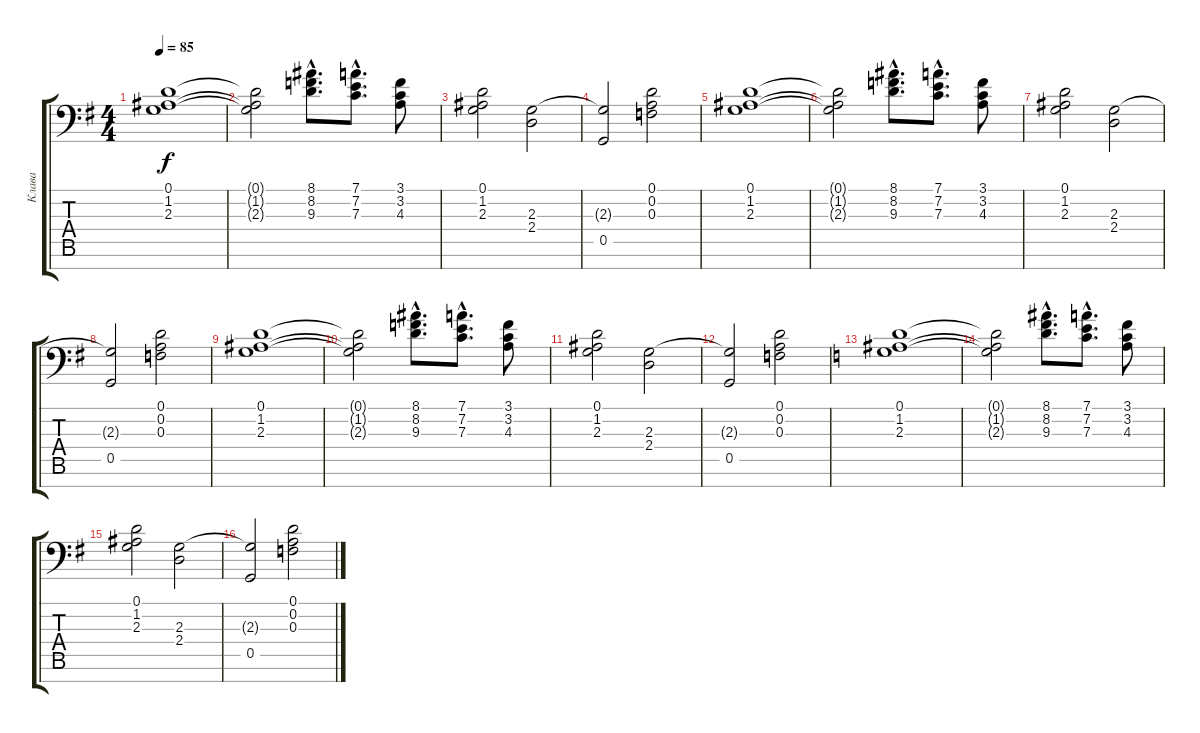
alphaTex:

\track ("Клава" "Клава") {instrument synthstrings1}
\staff {score tabs}
\tuning (D4 A3 F3 C3 G2 D2 A1) {hide}
\ts (4 4)
\tempo 85
\clef f4
\ks eminor
(0.1 1.2 2.3).1{dy f} |
(0.1{t} 1.2{t} 2.3{t}).2 (8.1{hac} 8.2{hac} 9.3{hac}).8{d} (7.1{hac} 7.2{hac} 7.3{hac}).8{d} (3.1 3.2 4.3).8 |
(0.1 1.2 2.3).2 (2.3 2.4).2 |
(2.3{t} 0.5).2 (0.1 0.2 0.3).2 |
(0.1 1.2 2.3).1 |
(0.1{t} 1.2{t} 2.3{t}).2 (8.1{hac} 8.2{hac} 9.3{hac}).8{d} (7.1{hac} 7.2{hac} 7.3{hac}).8{d} (3.1 3.2 4.3).8 |
(0.1 1.2 2.3).2 (2.3 2.4).2 |
(2.3{t} 0.5).2 (0.1 0.2 0.3).2 |
(0.1 1.2 2.3).1 |
(0.1{t} 1.2{t} 2.3{t}).2 (8.1{hac} 8.2{hac} 9.3{hac}).8{d} (7.1{hac} 7.2{hac} 7.3{hac}).8{d} (3.1 3.2 4.3).8 |
(0.1 1.2 2.3).2 (2.3 2.4).2 |
(2.3{t} 0.5).2 (0.1 0.2 0.3).2 |
\ks c
(0.1 1.2 2.3).1 |
(0.1{t} 1.2{t} 2.3{t}).2 (8.1{hac} 8.2{hac} 9.3{hac}).8{d} (7.1{hac} 7.2{hac} 7.3{hac}).8{d} (3.1 3.2 4.3).8 |
\ks eminor
(0.1 1.2 2.3).2 (2.3 2.4).2 |
(2.3{t} 0.5).2 (0.1 0.2 0.3).2
